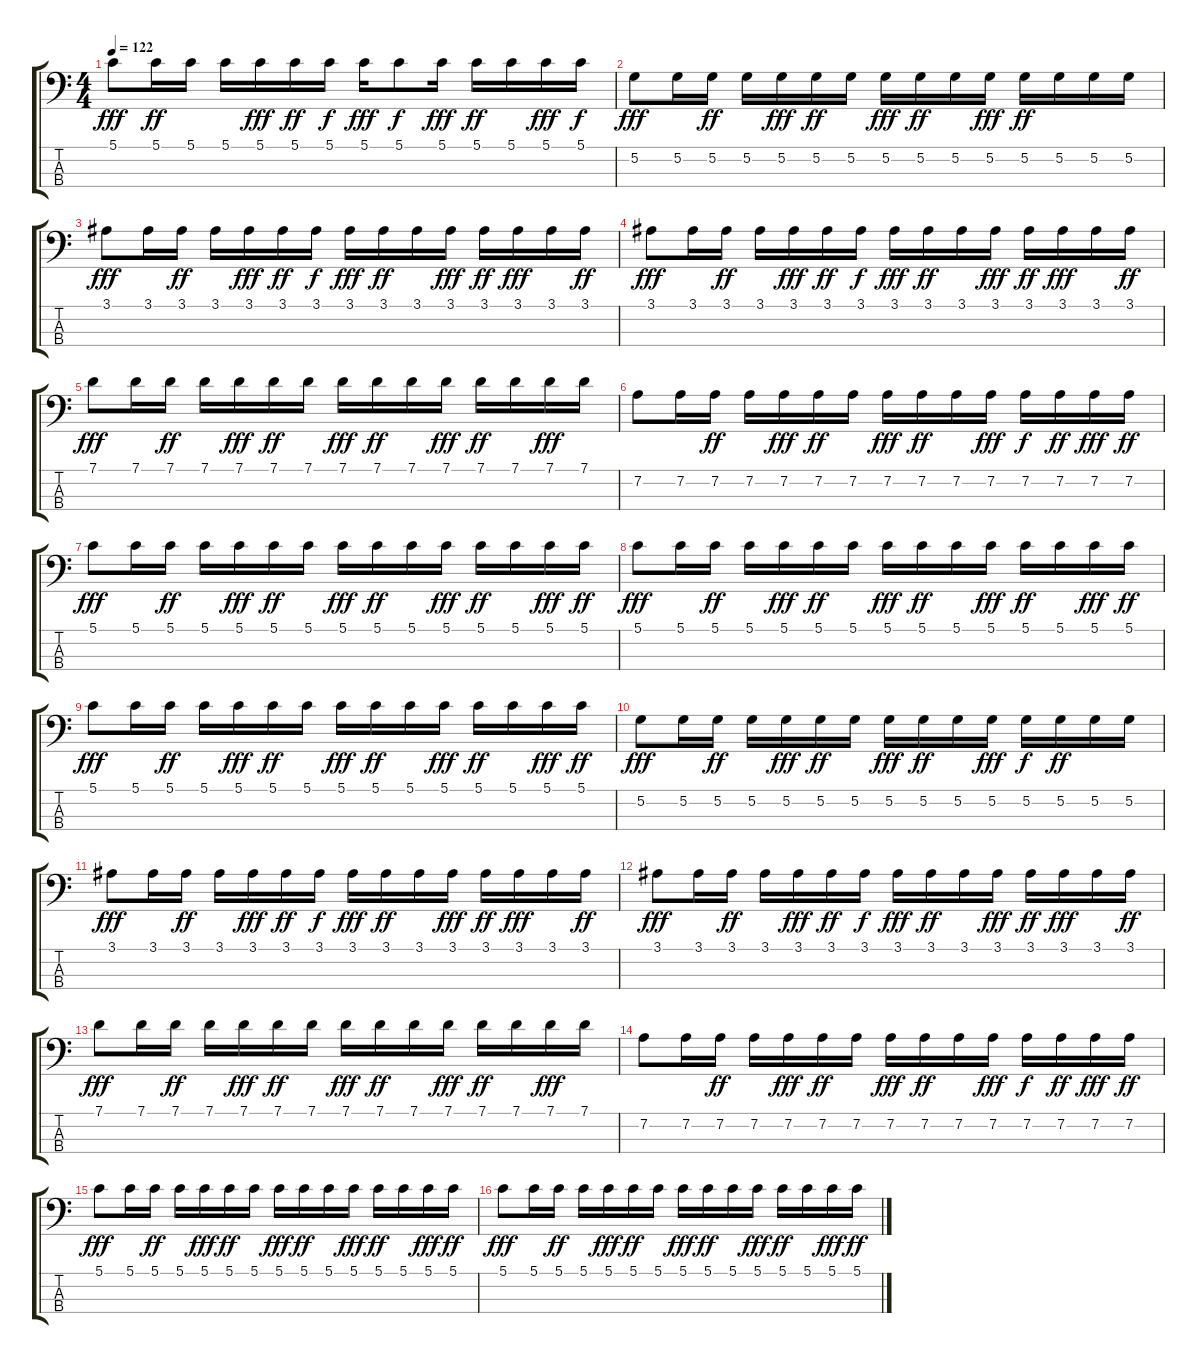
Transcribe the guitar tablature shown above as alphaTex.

\track "" {instrument synthbass2}
\staff {score tabs}
\tuning (G2 D2 A1 E1) {hide}
\ts (4 4)
\tempo 122
\clef f4
\ks c
5.1.8{dy fff} 5.1.16{dy ff} 5.1.16 5.1.16 5.1.16{dy fff} 5.1.16{dy ff} 5.1.16{dy f} 5.1.16{dy fff} 5.1.8{dy f} 5.1.16{dy fff} 5.1.16{dy ff} 5.1.16 5.1.16{dy fff} 5.1.16{dy f} |
5.2.8{dy fff} 5.2.16 5.2.16{dy ff} 5.2.16 5.2.16{dy fff} 5.2.16{dy ff} 5.2.16 5.2.16{dy fff} 5.2.16{dy ff} 5.2.16 5.2.16{dy fff} 5.2.16{dy ff} 5.2.16 5.2.16 5.2.16 |
3.1.8{dy fff} 3.1.16 3.1.16{dy ff} 3.1.16 3.1.16{dy fff} 3.1.16{dy ff} 3.1.16{dy f} 3.1.16{dy fff} 3.1.16{dy ff} 3.1.16 3.1.16{dy fff} 3.1.16{dy ff} 3.1.16{dy fff} 3.1.16 3.1.16{dy ff} |
3.1.8{dy fff} 3.1.16 3.1.16{dy ff} 3.1.16 3.1.16{dy fff} 3.1.16{dy ff} 3.1.16{dy f} 3.1.16{dy fff} 3.1.16{dy ff} 3.1.16 3.1.16{dy fff} 3.1.16{dy ff} 3.1.16{dy fff} 3.1.16 3.1.16{dy ff} |
7.1.8{dy fff} 7.1.16 7.1.16{dy ff} 7.1.16 7.1.16{dy fff} 7.1.16{dy ff} 7.1.16 7.1.16{dy fff} 7.1.16{dy ff} 7.1.16 7.1.16{dy fff} 7.1.16{dy ff} 7.1.16 7.1.16{dy fff} 7.1.16 |
7.2.8 7.2.16 7.2.16{dy ff} 7.2.16 7.2.16{dy fff} 7.2.16{dy ff} 7.2.16 7.2.16{dy fff} 7.2.16{dy ff} 7.2.16 7.2.16{dy fff} 7.2.16{dy f} 7.2.16{dy ff} 7.2.16{dy fff} 7.2.16{dy ff} |
5.1.8{dy fff} 5.1.16 5.1.16{dy ff} 5.1.16 5.1.16{dy fff} 5.1.16{dy ff} 5.1.16 5.1.16{dy fff} 5.1.16{dy ff} 5.1.16 5.1.16{dy fff} 5.1.16{dy ff} 5.1.16 5.1.16{dy fff} 5.1.16{dy ff} |
5.1.8{dy fff} 5.1.16 5.1.16{dy ff} 5.1.16 5.1.16{dy fff} 5.1.16{dy ff} 5.1.16 5.1.16{dy fff} 5.1.16{dy ff} 5.1.16 5.1.16{dy fff} 5.1.16{dy ff} 5.1.16 5.1.16{dy fff} 5.1.16{dy ff} |
5.1.8{dy fff} 5.1.16 5.1.16{dy ff} 5.1.16 5.1.16{dy fff} 5.1.16{dy ff} 5.1.16 5.1.16{dy fff} 5.1.16{dy ff} 5.1.16 5.1.16{dy fff} 5.1.16{dy ff} 5.1.16 5.1.16{dy fff} 5.1.16{dy ff} |
5.2.8{dy fff} 5.2.16 5.2.16{dy ff} 5.2.16 5.2.16{dy fff} 5.2.16{dy ff} 5.2.16 5.2.16{dy fff} 5.2.16{dy ff} 5.2.16 5.2.16{dy fff} 5.2.16{dy f} 5.2.16{dy ff} 5.2.16 5.2.16 |
3.1.8{dy fff} 3.1.16 3.1.16{dy ff} 3.1.16 3.1.16{dy fff} 3.1.16{dy ff} 3.1.16{dy f} 3.1.16{dy fff} 3.1.16{dy ff} 3.1.16 3.1.16{dy fff} 3.1.16{dy ff} 3.1.16{dy fff} 3.1.16 3.1.16{dy ff} |
3.1.8{dy fff} 3.1.16 3.1.16{dy ff} 3.1.16 3.1.16{dy fff} 3.1.16{dy ff} 3.1.16{dy f} 3.1.16{dy fff} 3.1.16{dy ff} 3.1.16 3.1.16{dy fff} 3.1.16{dy ff} 3.1.16{dy fff} 3.1.16 3.1.16{dy ff} |
7.1.8{dy fff} 7.1.16 7.1.16{dy ff} 7.1.16 7.1.16{dy fff} 7.1.16{dy ff} 7.1.16 7.1.16{dy fff} 7.1.16{dy ff} 7.1.16 7.1.16{dy fff} 7.1.16{dy ff} 7.1.16 7.1.16{dy fff} 7.1.16 |
7.2.8 7.2.16 7.2.16{dy ff} 7.2.16 7.2.16{dy fff} 7.2.16{dy ff} 7.2.16 7.2.16{dy fff} 7.2.16{dy ff} 7.2.16 7.2.16{dy fff} 7.2.16{dy f} 7.2.16{dy ff} 7.2.16{dy fff} 7.2.16{dy ff} |
5.1.8{dy fff} 5.1.16 5.1.16{dy ff} 5.1.16 5.1.16{dy fff} 5.1.16{dy ff} 5.1.16 5.1.16{dy fff} 5.1.16{dy ff} 5.1.16 5.1.16{dy fff} 5.1.16{dy ff} 5.1.16 5.1.16{dy fff} 5.1.16{dy ff} |
5.1.8{dy fff} 5.1.16 5.1.16{dy ff} 5.1.16 5.1.16{dy fff} 5.1.16{dy ff} 5.1.16 5.1.16{dy fff} 5.1.16{dy ff} 5.1.16 5.1.16{dy fff} 5.1.16{dy ff} 5.1.16 5.1.16{dy fff} 5.1.16{dy ff}
